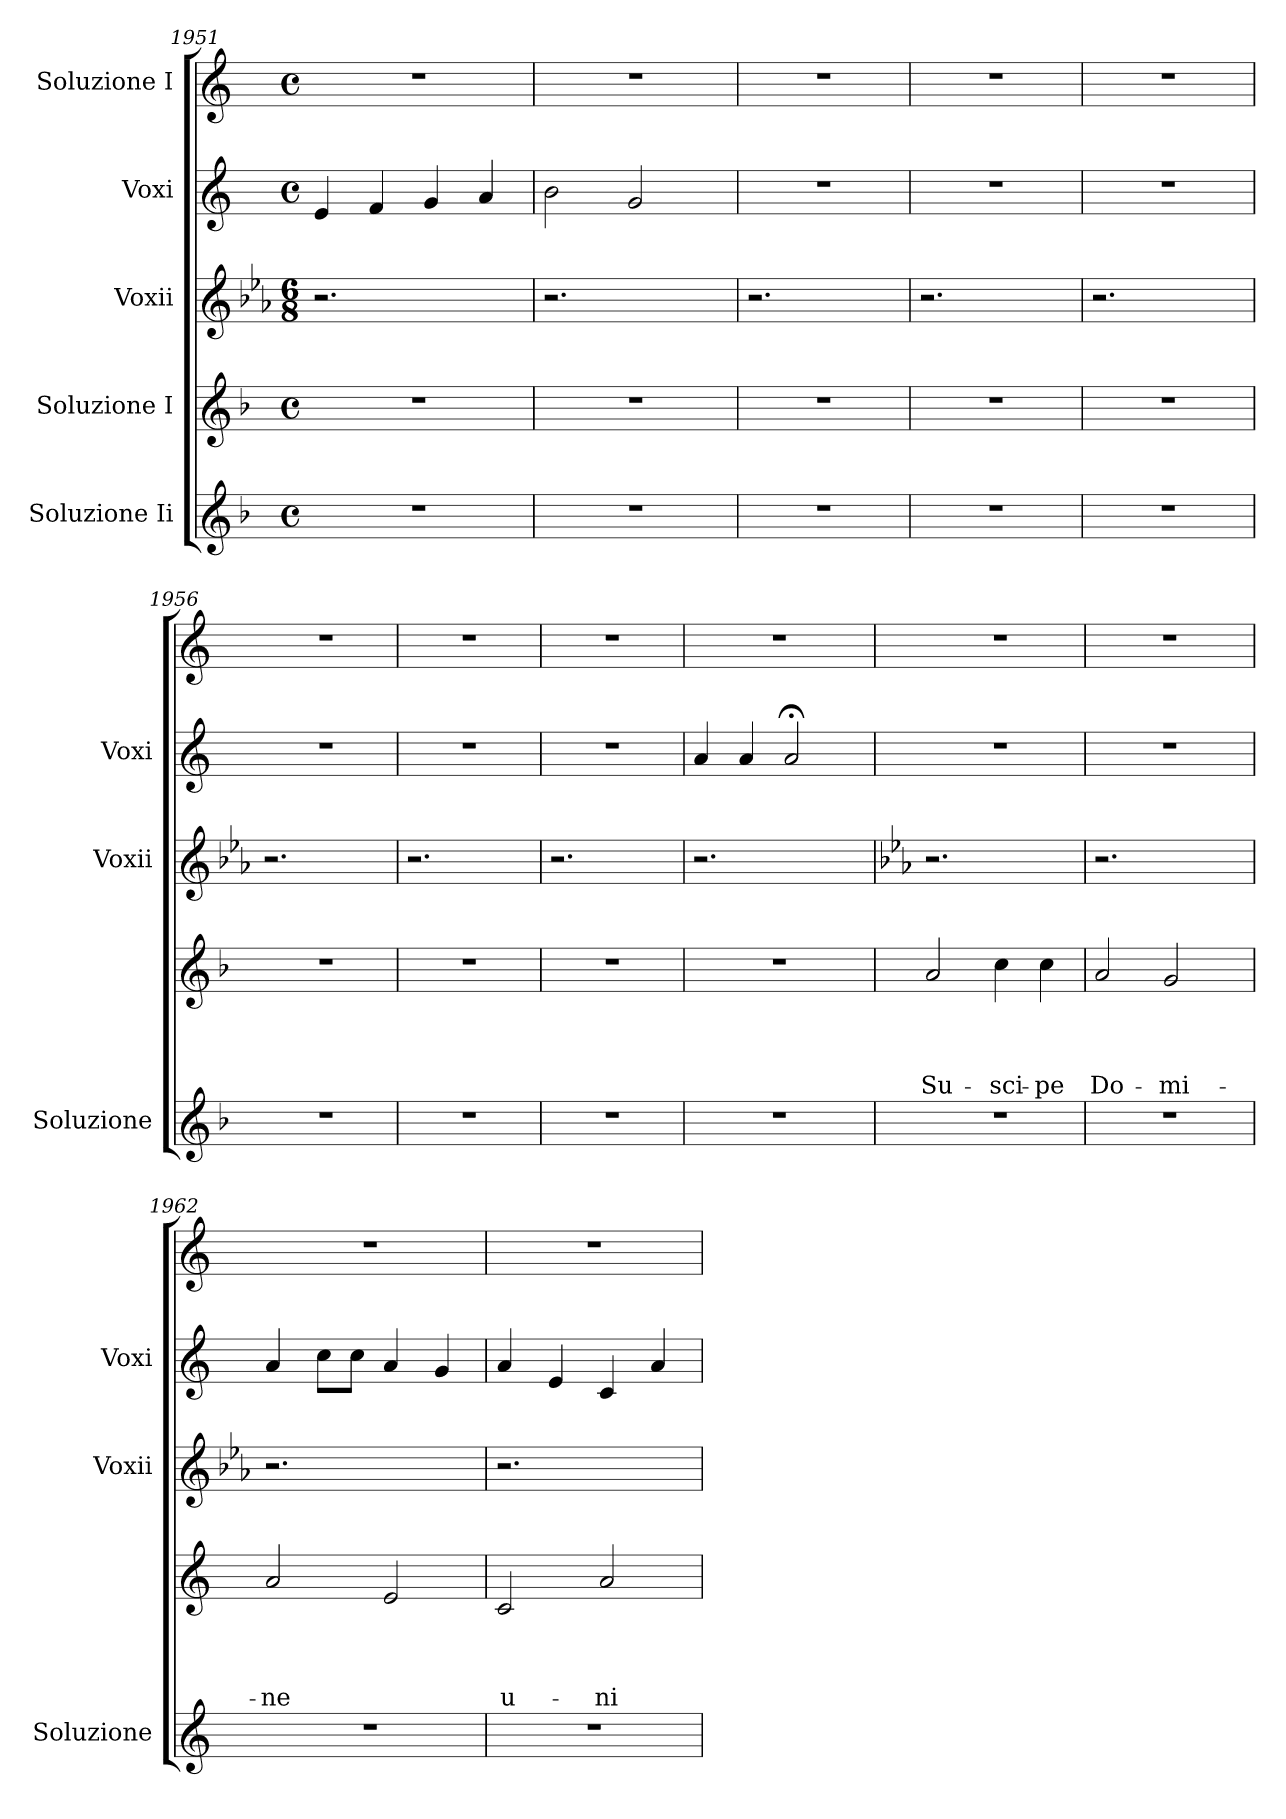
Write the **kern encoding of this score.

**kern	**kern	**text	**text	**text	**text	**kern	**kern	**kern
*part5	*part4	*part4	*part4	*part4	*part4	*part3	*part2	*part1
*staff5	*staff4	*staff4	*staff4	*staff4	*staff4	*staff3	*staff2	*staff1
*I"Soluzione Ii	*I"Soluzione I	*	*	*	*	*I"Voxii	*I"Voxi	*I"Soluzione I
*I'Soluzione	*	*	*	*	*	*I'Voxii	*I'Voxi	*
!!LO:LB:g=z
*clefG2	*clefG2	*	*	*	*	*clefG2	*clefG2	*clefG2
*k[b-]	*k[b-]	*	*	*	*	*k[b-e-a-]	*k[]	*k[]
*F:	*F:	*	*	*	*	*E-:	*C:	*C:
*M4/4	*M4/4	*	*	*	*	*M6/8	*M4/4	*M4/4
*met(c)	*met(c)	*	*	*	*	*	*met(c)	*met(c)
=1951	=1951	=1951	=1951	=1951	=1951	=1951	=1951	=1951
1r	1r	.	.	.	.	2.r	4e/	1r
.	.	.	.	.	.	.	4f/	.
.	.	.	.	.	.	.	4g/	.
.	.	.	.	.	.	4ryy	4a/	.
=1952	=1952	=1952	=1952	=1952	=1952	=1952	=1952	=1952
1r	1r	.	.	.	.	2.r	2b\	1r
.	.	.	.	.	.	.	2g/	.
.	.	.	.	.	.	4ryy	.	.
=1953	=1953	=1953	=1953	=1953	=1953	=1953	=1953	=1953
1r	1r	.	.	.	.	2.r	1r	1r
.	.	.	.	.	.	4ryy	.	.
=1954	=1954	=1954	=1954	=1954	=1954	=1954	=1954	=1954
1r	1r	.	.	.	.	2.r	1r	1r
.	.	.	.	.	.	4ryy	.	.
=1955	=1955	=1955	=1955	=1955	=1955	=1955	=1955	=1955
1r	1r	.	.	.	.	2.r	1r	1r
.	.	.	.	.	.	4ryy	.	.
=1956	=1956	=1956	=1956	=1956	=1956	=1956	=1956	=1956
1r	1r	.	.	.	.	2.r	1r	1r
.	.	.	.	.	.	4ryy	.	.
=1957	=1957	=1957	=1957	=1957	=1957	=1957	=1957	=1957
1r	1r	.	.	.	.	2.r	1r	1r
.	.	.	.	.	.	4ryy	.	.
=1958	=1958	=1958	=1958	=1958	=1958	=1958	=1958	=1958
1r	1r	.	.	.	.	2.r	1r	1r
.	.	.	.	.	.	4ryy	.	.
=1959	=1959	=1959	=1959	=1959	=1959	=1959	=1959	=1959
1r	1r	.	.	.	.	2.r	4a/	1r
.	.	.	.	.	.	.	4a/	.
.	.	.	.	.	.	.	2a;/	.
.	.	.	.	.	.	4ryy	.	.
!!LO:PB:g=z
=1960	=1960	=1960	=1960	=1960	=1960	=1960	=1960	=1960
*k[]	*k[]	*	*	*	*	*	*	*
*C:	*C:	*	*	*	*	*	*	*
!	!	!	!	!	!LO:LY:b	!	!	!
1r	2a/	.	.	.	Su-	2.r	1r	1r
!	!	!	!	!	!LO:LY:b	!	!	!
.	4cc\	.	.	.	-sci-	.	.	.
!	!	!	!	!	!LO:LY:b	!	!	!
.	4cc\	.	.	.	-pe	4ryy	.	.
=1961	=1961	=1961	=1961	=1961	=1961	=1961	=1961	=1961
!	!	!	!	!	!LO:LY:b	!	!	!
1r	2a/	.	.	.	Do-	2.r	1r	1r
!	!	!	!	!	!LO:LY:b	!	!	!
.	2g/	.	.	.	-mi-	.	.	.
.	.	.	.	.	.	4ryy	.	.
=1962	=1962	=1962	=1962	=1962	=1962	=1962	=1962	=1962
!	!	!	!	!	!LO:LY:b	!	!	!
1r	2a/	.	.	.	-ne	2.r	4a/	1r
.	.	.	.	.	.	.	8cc\L	.
.	.	.	.	.	.	.	8cc\J	.
.	2e/	.	.	.	.	.	4a/	.
.	.	.	.	.	.	4ryy	4g/	.
=1963	=1963	=1963	=1963	=1963	=1963	=1963	=1963	=1963
!	!	!	!	!	!LO:LY:b	!	!	!
1r	2c/	.	.	.	u-	2.r	4a/	1r
.	.	.	.	.	.	.	4e/	.
!	!	!	!	!	!LO:LY:b	!	!	!
.	2a/	.	.	.	-ni-	.	4c/	.
.	.	.	.	.	.	4ryy	4a/	.
=	=	=	=	=	=	=	=	=
*-	*-	*-	*-	*-	*-	*-	*-	*-
